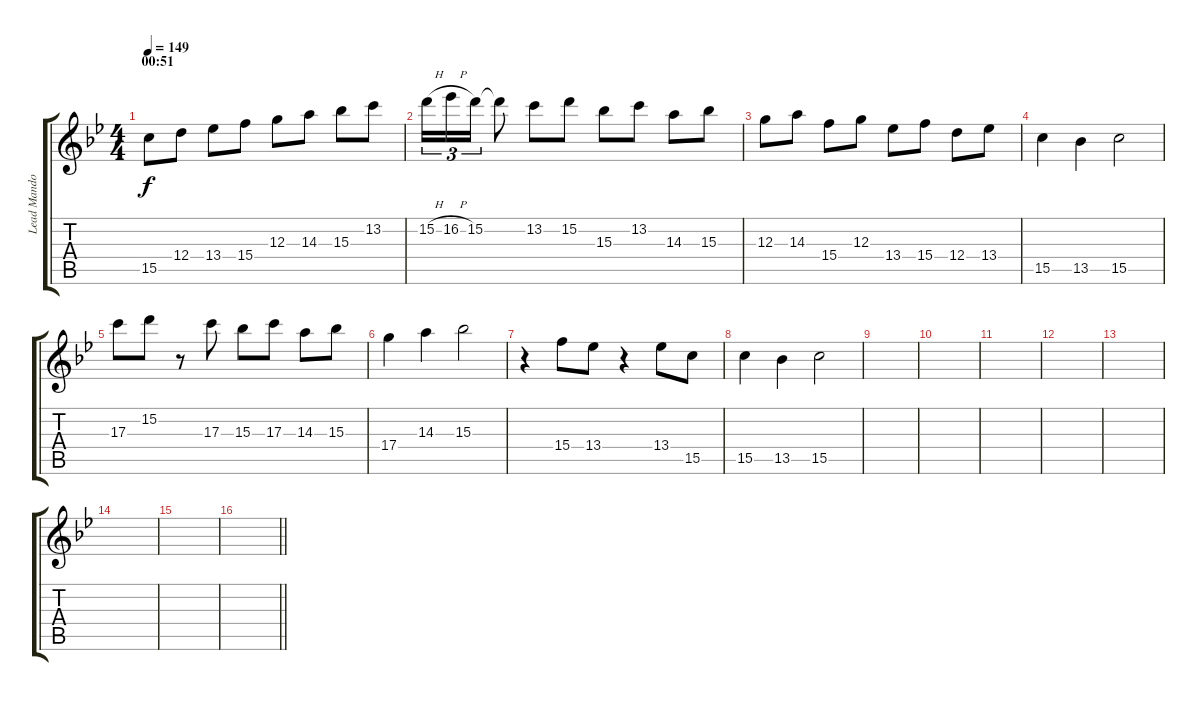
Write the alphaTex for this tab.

\track ("Lead Mandolin 2" "Lead Mando") {instrument acousticguitarsteel}
\staff {score tabs}
\tuning (E4 B3 G3 D3 A2 E2) {hide}
\ts (4 4)
\section ("" "00:51")
\tempo 149
\clef g2
\ks gminor
15.5.8{dy f} 12.4.8 13.4.8 15.4.8 12.3.8 14.3.8 15.3.8 13.2.8 |
15.2{h}.16{tu (3 2)} 16.2{h}.16{tu (3 2)} 15.2.16{tu (3 2)} 15.2{t}.8 13.2.8 15.2.8 15.3.8 13.2.8 14.3.8 15.3.8 |
12.3.8 14.3.8 15.4.8 12.3.8 13.4.8 15.4.8 12.4.8 13.4.8 |
15.5.4 13.5.4 15.5.2 |
17.3.8 15.2.8 r.8 17.3.8 15.3.8 17.3.8 14.3.8 15.3.8 |
17.4.4 14.3.4 15.3.2 |
r.4 15.4.8 13.4.8 r.4 13.4.8 15.5.8 |
15.5.4 13.5.4 15.5.2 |
|
|
|
|
|
|
|
\barLineRight lightlight
